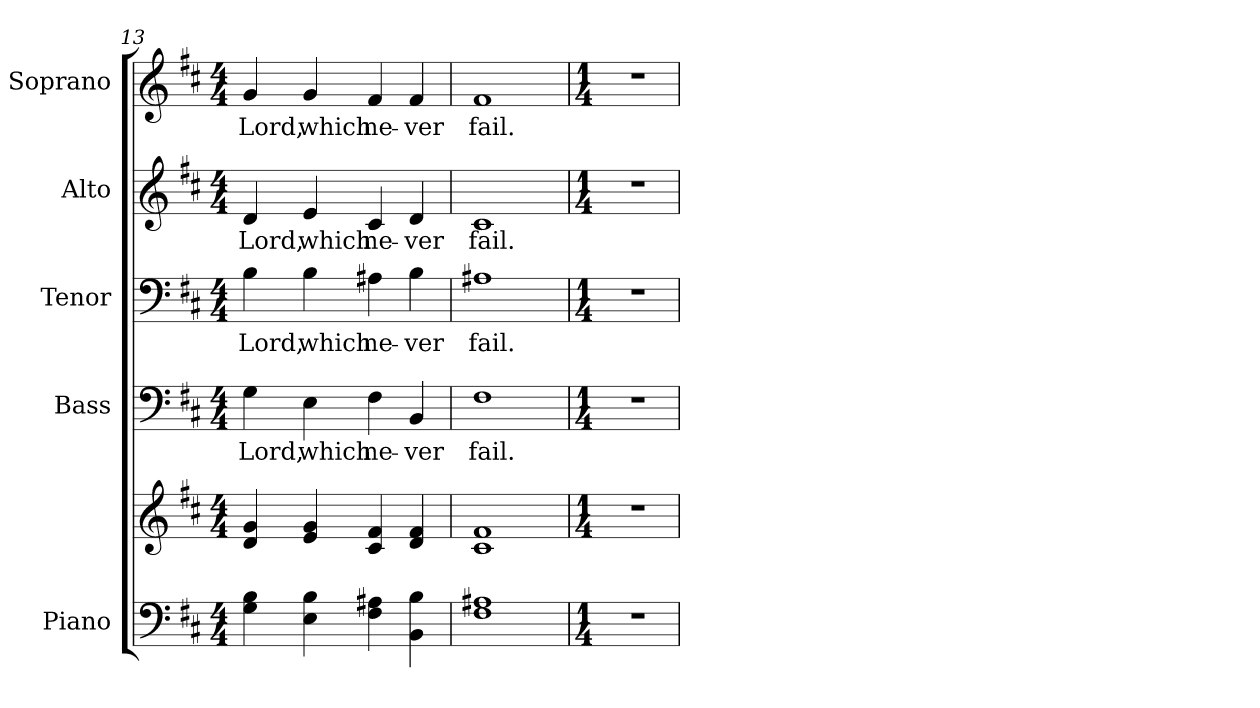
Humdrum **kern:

**kern	**kern	**kern	**text	**kern	**text	**kern	**text	**kern	**text
*part5	*part5	*part4	*part4	*part3	*part3	*part2	*part2	*part1	*part1
*staff6	*staff5	*staff4	*staff4	*staff3	*staff3	*staff2	*staff2	*staff1	*staff1
*I"Piano	*	*I"Bass	*	*I"Tenor	*	*I"Alto	*	*I"Soprano	*
*I'Pno.	*	*I'B.	*	*I'T.	*	*I'A.	*	*I'S.	*
*clefF4	*clefG2	*clefF4	*	*clefF4	*	*clefG2	*	*clefG2	*
*k[f#c#]	*k[f#c#]	*k[f#c#]	*	*k[f#c#]	*	*k[f#c#]	*	*k[f#c#]	*
*D:	*D:	*D:	*	*D:	*	*D:	*	*D:	*
*M4/4	*M4/4	*M4/4	*	*M4/4	*	*M4/4	*	*M4/4	*
=13	=13	=13	=13	=13	=13	=13	=13	=13	=13
!	!	!	!LO:LY:b:color=#000000	!	!	!	!	!	!
!	!	!	!	!	!LO:LY:b:color=#000000	!	!	!	!
!	!	!	!	!	!	!	!LO:LY:b:color=#000000	!	!
!	!	!	!	!	!	!	!	!	!LO:LY:b:color=#000000
4Gi\ 4Bi	4di/ 4gi	4Gi\	Lord,	4Bi\	Lord,	4di/	Lord,	4gi/	Lord,
!	!	!	!LO:LY:b:color=#000000	!	!	!	!	!	!
!	!	!	!	!	!LO:LY:b:color=#000000	!	!	!	!
!	!	!	!	!	!	!	!LO:LY:b:color=#000000	!	!
!	!	!	!	!	!	!	!	!	!LO:LY:b:color=#000000
4Ei\ 4Bi	4ei/ 4gi	4Ei\	which	4Bi\	which	4ei/	which	4gi/	which
!	!	!	!LO:LY:b:color=#000000	!	!	!	!	!	!
!	!	!	!	!	!LO:LY:b:color=#000000	!	!	!	!
!	!	!	!	!	!	!	!LO:LY:b:color=#000000	!	!
!	!	!	!	!	!	!	!	!	!LO:LY:b:color=#000000
4F#i\ 4A#Xi	4c#i/ 4f#i	4F#i\	ne-	4A#Xi\	ne-	4c#i/	ne-	4f#i/	ne-
!	!	!	!LO:LY:b:color=#000000	!	!	!	!	!	!
!	!	!	!	!	!LO:LY:b:color=#000000	!	!	!	!
!	!	!	!	!	!	!	!LO:LY:b:color=#000000	!	!
!	!	!	!	!	!	!	!	!	!LO:LY:b:color=#000000
4BBi\ 4Bi	4di/ 4f#i	4BBi/	-ver	4Bi\	-ver	4di/	-ver	4f#i/	-ver
=14	=14	=14	=14	=14	=14	=14	=14	=14	=14
!	!	!	!LO:LY:b:color=#000000	!	!	!	!	!	!
!	!	!	!	!	!LO:LY:b:color=#000000	!	!	!	!
!	!	!	!	!	!	!	!LO:LY:b:color=#000000	!	!
!	!	!	!	!	!	!	!	!	!LO:LY:b:color=#000000
1F#i 1A#Xi	1c#i 1f#i	1F#i	fail.	1A#Xi	fail.	1c#i	fail.	1f#i	fail.
!!LO:PB:g=z
=15	=15	=15	=15	=15	=15	=15	=15	=15	=15
*M1/4	*M1/4	*M1/4	*	*M1/4	*	*M1/4	*	*M1/4	*
!LO:N:vis=1	!LO:N:vis=1	!LO:N:vis=1	!	!LO:N:vis=1	!	!LO:N:vis=1	!	!LO:N:vis=1	!
4r	4r	4r	.	4r	.	4r	.	4r	.
=	=	=	=	=	=	=	=	=	=
*-	*-	*-	*-	*-	*-	*-	*-	*-	*-
